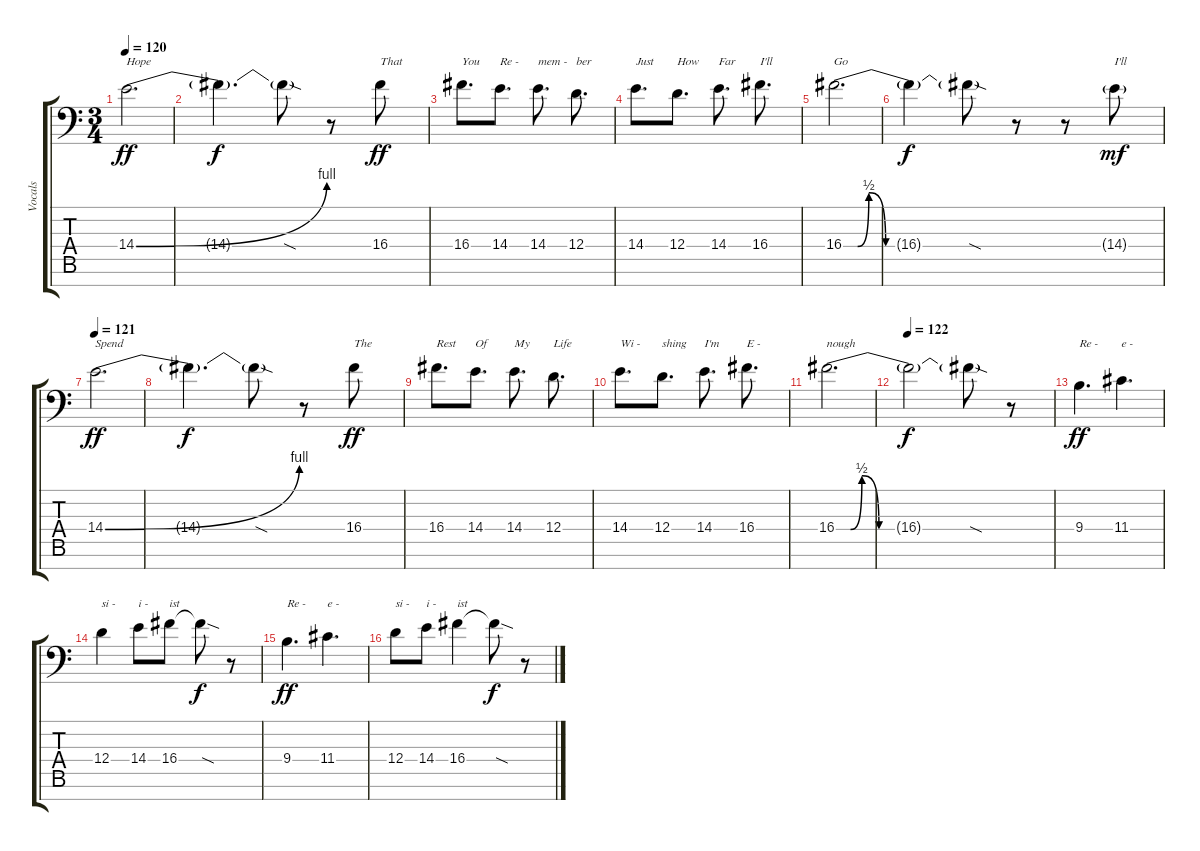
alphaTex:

\track ("Vocals" "Vocals") {instrument bassoon}
\staff {score tabs}
\tuning (D4 A3 E3 D3 A2 E2 A1) {hide}
\ts (3 4)
\tempo 120
\clef f4
\ks c
14.4{be (bend 0 0 60 4)}.2{d txt "Hope" dy ff} |
14.4{t}.4{d dy f} 14.4{sod t}.8 r.8 16.4.8{txt "That" dy ff} |
16.4.8{d txt "You"} 14.4.8{d txt "Re - "} 14.4.8{d txt "mem - "} 12.4.8{d txt "ber"} |
14.4.8{d txt "Just"} 12.4.8{d txt "How"} 14.4.8{d txt "Far"} 16.4.8{d txt "I'll"} |
16.4{be (custom 0 0 5 0 9 2 15 0 60 0)}.2{d txt "Go"} |
16.4{t}.4{dy f} 16.4{sod t}.8 r.8 r.8 14.4{g}.8{txt "I'll" dy mf} |
\tempo 121
14.4{be (bend 0 0 60 4)}.2{d txt "Spend" dy ff} |
14.4{t}.4{d dy f} 14.4{sod t}.8 r.8 16.4.8{txt "The" dy ff} |
16.4.8{d txt "Rest"} 14.4.8{d txt "Of"} 14.4.8{d txt "My"} 12.4.8{d txt "Life"} |
14.4.8{d txt "Wi - "} 12.4.8{d txt "shing"} 14.4.8{d txt "I'm"} 16.4.8{d txt "E - "} |
16.4{be (custom 0 0 5 0 9 2 15 0 60 0)}.2{d txt "nough"} |
\tempo 122
16.4{t}.2{dy f} 16.4{sod t}.8 r.8 |
9.4.4{d txt "Re - " dy ff} 11.4.4{d txt "e - "} |
12.4.4{txt "si - "} 14.4.8{txt "i - "} 16.4.8{txt "ist"} 16.4{sod t}.8{dy f} r.8 |
9.4.4{d txt "Re - " dy ff} 11.4.4{d txt "e - "} |
12.4.8{txt "si - "} 14.4.8{txt "i - "} 16.4.4{txt "ist"} 16.4{sod t}.8{dy f} r.8
